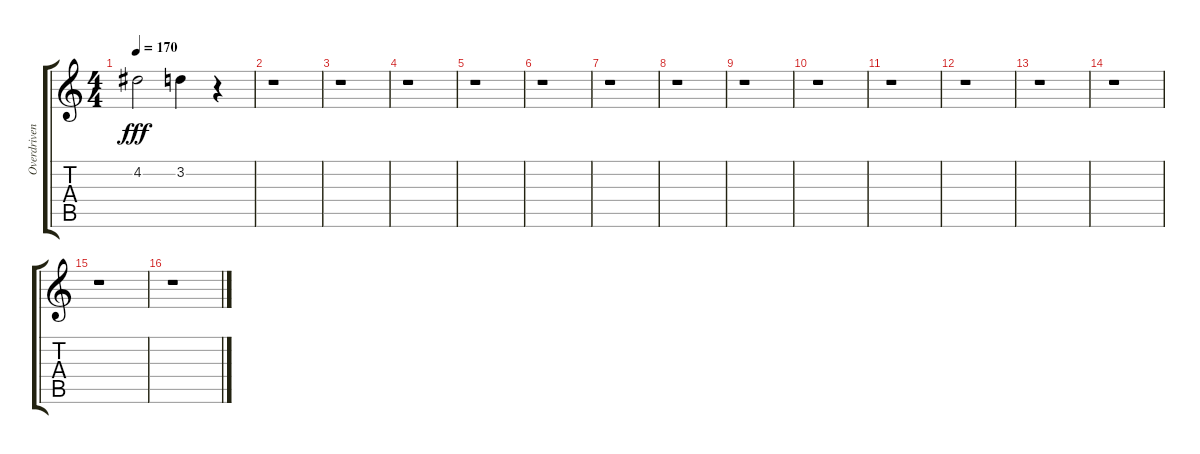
\track ("Overdriven Guitar" "Overdriven") {instrument overdrivenguitar}
\staff {score tabs}
\tuning (E4 B3 G3 D3 A2 E2) {hide}
\ts (4 4)
\tempo 170
\clef g2
\ks c
4.2.2{dy fff} 3.2.4 r.4 |
r.1 |
r.1 |
r.1 |
r.1 |
r.1 |
r.1 |
r.1 |
r.1 |
r.1 |
r.1 |
r.1 |
r.1 |
r.1 |
r.1 |
r.1
